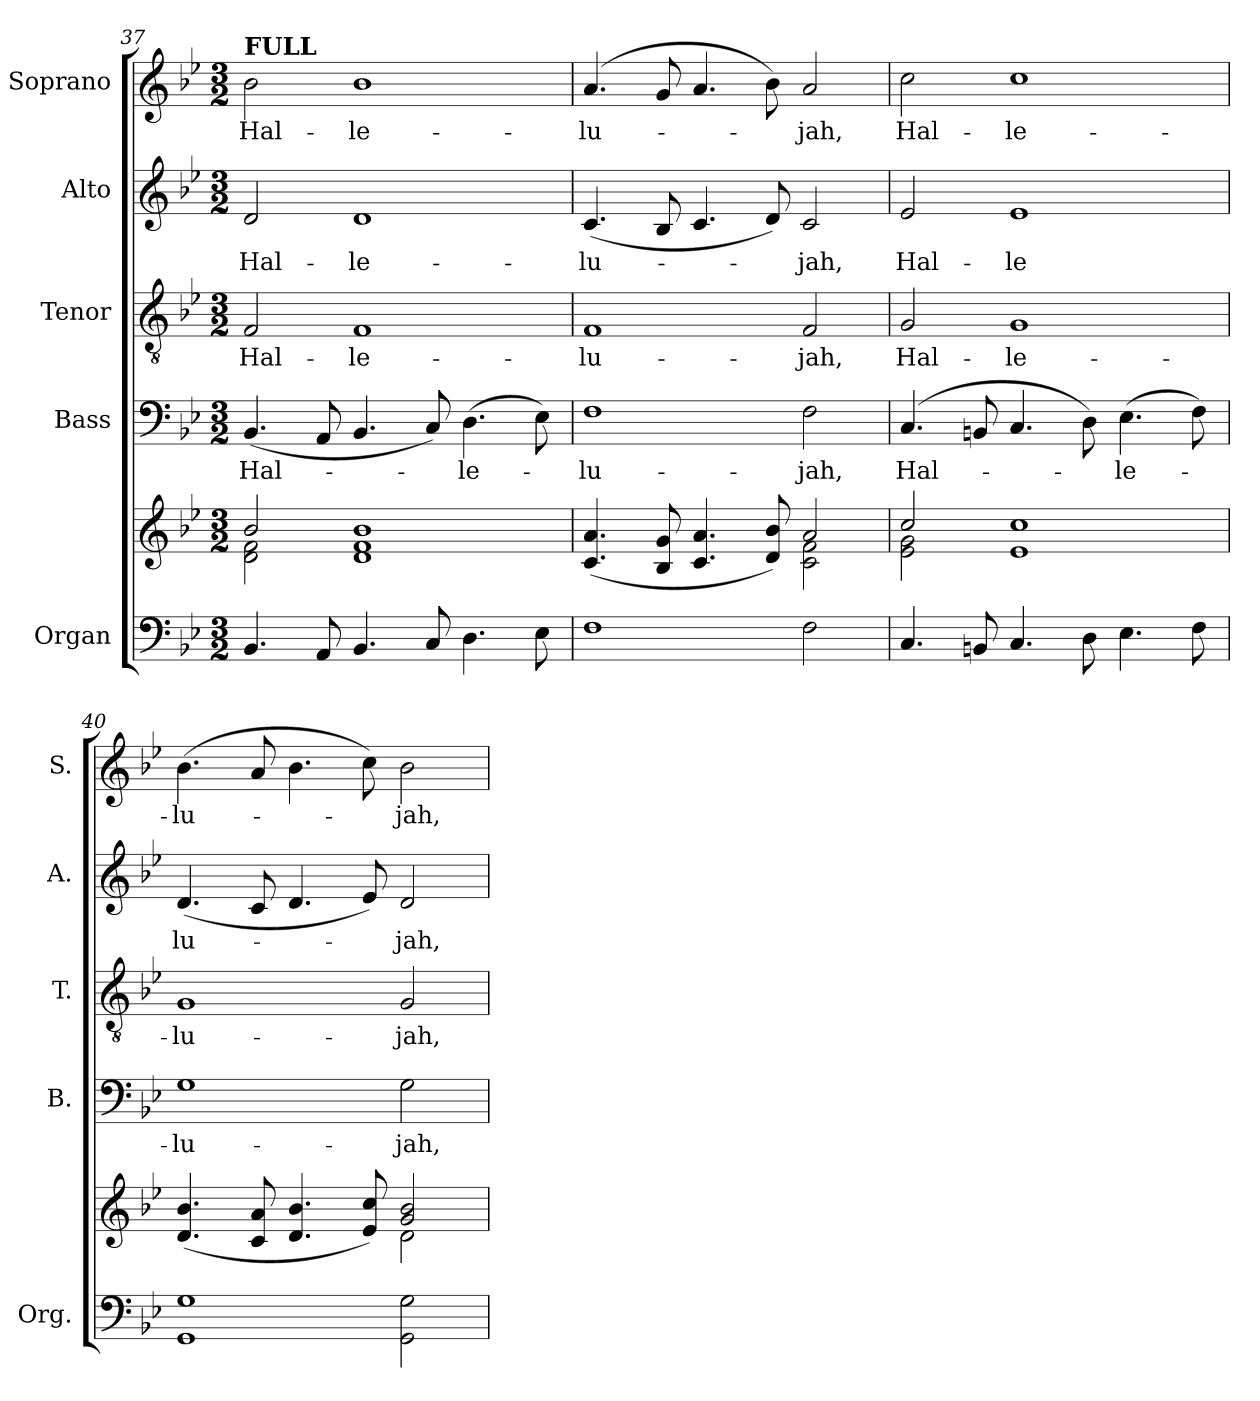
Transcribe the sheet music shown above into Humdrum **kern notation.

**kern	**kern	**kern	**text	**kern	**text	**kern	**text	**kern	**text
*part5	*part5	*part4	*part4	*part3	*part3	*part2	*part2	*part1	*part1
*staff6	*staff5	*staff4	*staff4	*staff3	*staff3	*staff2	*staff2	*staff1	*staff1
*I"Organ	*	*I"Bass	*	*I"Tenor	*	*I"Alto	*	*I"Soprano	*
*I'Org.	*	*I'B.	*	*I'T.	*	*I'A.	*	*I'S.	*
!!LO:PB:g=z
*clefF4	*clefG2	*clefF4	*	*clefGv2	*	*clefG2	*	*clefG2	*
*	*	*	*	*ITrd7c12	*	*	*	*	*
*k[b-e-]	*k[b-e-]	*k[b-e-]	*	*k[b-e-]	*	*k[b-e-]	*	*k[b-e-]	*
*B-:	*B-:	*B-:	*	*B-:	*	*B-:	*	*B-:	*
*M3/2	*M3/2	*M3/2	*	*M3/2	*	*M3/2	*	*M3/2	*
=37	=37	=37	=37	=37	=37	=37	=37	=37	=37
*	*^	*	*	*	*	*	*	*	*
!	!	!	!	!LO:LY:b:color=#000000	!	!	!	!	!	!
!	!	!	!	!	!	!LO:LY:b:color=#000000	!	!	!	!
!	!	!	!	!	!	!	!	!LO:LY:b:color=#000000	!	!
!	!	!	!	!	!	!	!	!	!LO:TX:a:B:t=FULL	!
!	!	!	!	!	!	!	!	!	!	!LO:LY:b:color=#000000
4.BB-i/	2b-i/	2di\ 2fi	(4.BB-i/	Hal-	2FFi/	Hal-	2di/	Hal-	2b-i\	Hal-
8AAi/	.	.	8AAi/	.	.	.	.	.	.	.
!	!	!	!	!	!	!LO:LY:b:color=#000000	!	!	!	!
!	!	!	!	!	!	!	!	!LO:LY:b:color=#000000	!	!
!	!	!	!	!	!	!	!	!	!	!LO:LY:b:color=#000000
4.BB-i/	1di 1fi 1b-i	1ryy	4.BB-i/	.	1FFi	-le-	1di	-le-	1b-i	-le-
8Ci/	.	.	8Ci/)	.	.	.	.	.	.	.
!	!	!	!	!LO:LY:b:color=#000000	!	!	!	!	!	!
4.Di\	.	.	(4.Di\	-le-	.	.	.	.	.	.
8E-i\	.	.	8E-i\)	.	.	.	.	.	.	.
=38	=38	=38	=38	=38	=38	=38	=38	=38	=38	=38
!	!	!	!	!LO:LY:b:color=#000000	!	!	!	!	!	!
!	!	!	!	!	!	!LO:LY:b:color=#000000	!	!	!	!
!	!	!	!	!	!	!	!	!LO:LY:b:color=#000000	!	!
!	!	!	!	!	!	!	!	!	!	!LO:LY:b:color=#000000
1Fi	(4.ci/ 4.ai	1ryy	1Fi	-lu-	1FFi	-lu-	(4.ci/	-lu-	(4.ai/	-lu-
.	8B-i/ 8gi	.	.	.	.	.	8B-i/	.	8gi/	.
.	4.ci/ 4.ai	.	.	.	.	.	4.ci/	.	4.ai/	.
.	8di/ 8b-i)	.	.	.	.	.	8di/)	.	8b-i\)	.
!	!	!	!	!LO:LY:b:color=#000000	!	!	!	!	!	!
!	!	!	!	!	!	!LO:LY:b:color=#000000	!	!	!	!
!	!	!	!	!	!	!	!	!LO:LY:b:color=#000000	!	!
!	!	!	!	!	!	!	!	!	!	!LO:LY:b:color=#000000
2Fi\	2ai/	2ci\ 2fi	2Fi\	-jah,	2FFi/	-jah,	2ci/	-jah,	2ai/	-jah,
=39	=39	=39	=39	=39	=39	=39	=39	=39	=39	=39
!	!	!	!	!LO:LY:b:color=#000000	!	!	!	!	!	!
!	!	!	!	!	!	!LO:LY:b:color=#000000	!	!	!	!
!	!	!	!	!	!	!	!	!LO:LY:b:color=#000000	!	!
!	!	!	!	!	!	!	!	!	!	!LO:LY:b:color=#000000
4.Ci/	2cci/	2e-i\ 2gi	(4.Ci/	Hal-	2GGi/	Hal-	2e-i/	Hal-	2cci\	Hal-
8BBni/	.	.	8BBni/	.	.	.	.	.	.	.
!	!	!	!	!	!	!LO:LY:b:color=#000000	!	!	!	!
!	!	!	!	!	!	!	!	!LO:LY:b:color=#000000	!	!
!	!	!	!	!	!	!	!	!	!	!LO:LY:b:color=#000000
4.Ci/	1e-i 1cci	1ryy	4.Ci/	.	1GGi	-le-	1e-i	-le	1cci	-le-
8Di\	.	.	8Di\)	.	.	.	.	.	.	.
!	!	!	!	!LO:LY:b:color=#000000	!	!	!	!	!	!
4.E-i\	.	.	(4.E-i\	-le-	.	.	.	.	.	.
8Fi\	.	.	8Fi\)	.	.	.	.	.	.	.
=40	=40	=40	=40	=40	=40	=40	=40	=40	=40	=40
!	!	!	!	!LO:LY:b:color=#000000	!	!	!	!	!	!
!	!	!	!	!	!	!LO:LY:b:color=#000000	!	!	!	!
!	!	!	!	!	!	!	!	!LO:LY:b:color=#000000	!	!
!	!	!	!	!	!	!	!	!	!	!LO:LY:b:color=#000000
1GGi 1Gi	(4.di/ 4.b-i	1ryy	1Gi	-lu-	1GGi	-lu-	(4.di/	lu-	(4.b-i\	-lu-
.	8ci/ 8ai	.	.	.	.	.	8ci/	.	8ai/	.
.	4.di/ 4.b-i	.	.	.	.	.	4.di/	.	4.b-i\	.
.	8e-i/ 8cci)	.	.	.	.	.	8e-i/)	.	8cci\)	.
!	!	!	!	!LO:LY:b:color=#000000	!	!	!	!	!	!
!	!	!	!	!	!	!LO:LY:b:color=#000000	!	!	!	!
!	!	!	!	!	!	!	!	!LO:LY:b:color=#000000	!	!
!	!	!	!	!	!	!	!	!	!	!LO:LY:b:color=#000000
2GGi\ 2Gi	2gi/ 2b-i	2di\	2Gi\	-jah,	2GGi/	-jah,	2di/	-jah,	2b-i\	-jah,
*	*v	*v	*	*	*	*	*	*	*	*
=	=	=	=	=	=	=	=	=	=
*-	*-	*-	*-	*-	*-	*-	*-	*-	*-
